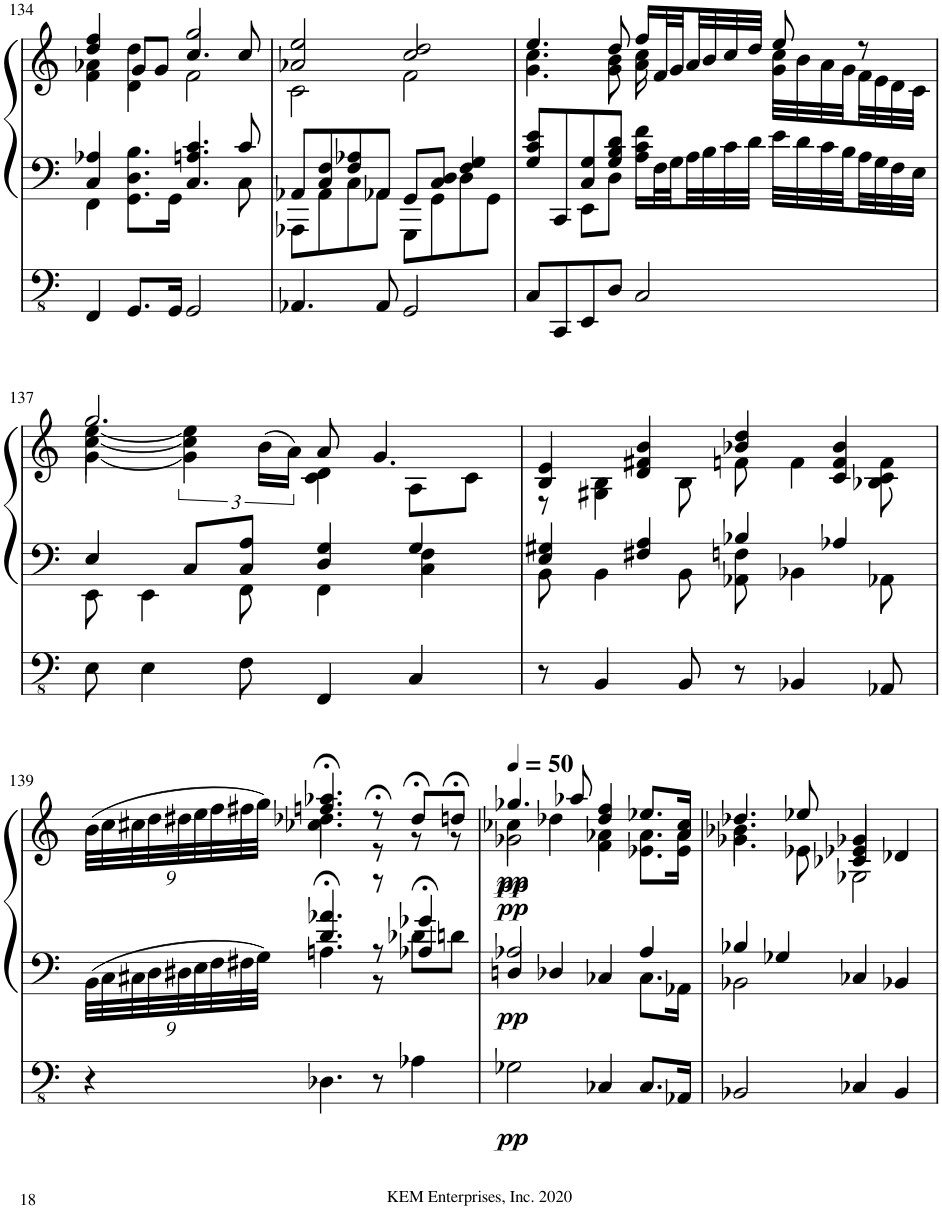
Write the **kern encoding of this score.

**kern	**kern	**kern	**dynam
*part1	*part1	*part1	*part1
*staff3	*staff2	*staff1	*staff1/2/3
*I"Pipe Organ	*	*	*
*I'Org.	*	*	*
!!LO:PB:g=z
*clefFv4	*clefF4	*clefG2	*
*k[]	*k[]	*k[]	*
*M4/4	*M4/4	*M4/4	*
=134	=134	=134	=134
*	*^	*^	*
*	*	*	*	*^	*
4FFF/	4C/ 4A-X/	4FF\	4dd/ 4ff/	4f\ 4a-X\	4ryy	.
8.GGG/L	8.GG\ 8.D\ 8.B\L	4ryy	4dd\	8g/L	4d\	.
.	.	.	.	8g/J	.	.
16GGG/Jk	16GG\Jk	.	.	.	.	.
2GGG/	4.An/ 4.c/	4.C/	2gg/	2f\	4.cc/	.
.	8c/	8C\	.	.	8cc/	.
*	*	*	*	*v	*v	*
=135	=135	=135	=135	=135	=135
4.AAA-X/	8AA-X/L	8AAA-X\L	2a-X/ 2ee/	2c\	.
.	8C/ 8F/	8AA-\	.	.	.
.	8F/ 8A-X/	8C\	.	.	.
8AAA-/	8AA-/J	8AA-X\J	.	.	.
2GGG/	8GG/L	8GGG\L	2cc/ 2dd/	2f\	.
.	8C/ 8D/J	8GG\	.	.	.
.	4F/ 4G/	8D\	.	.	.
.	.	8GG\J	.	.	.
=136	=136	=136	=136	=136	=136
8CC/L	8G/ 8c/ 8e/L	4ryy	4.ee/	4.g\ 4.cc\	.
8CCC/	8CC/	.	.	.	.
8EEE/	8C/ 8G/	8EE\L	.	.	.
8DD/J	8G/ 8B/ 8d/J	8D\J	8dd/	8g\ 8b\	.
2CC/	16A\ 16c\ 16f\LL	2ryy	16ff/LL	16a\ 16cc\	.
.	32F\L	.	32f/L	8.ryy	.
.	32G\	.	32g/	.	.
.	32A\	.	32a/	.	.
.	32B\	.	32b/	.	.
.	32c\	.	32cc/	.	.
.	32d\JJJ	.	32dd/JJJ	.	.
.	32e\LLL	.	8ee/	32g\ 32cc\LLL	.
.	32d\	.	.	32b\	.
.	32c\	.	.	32a\	.
.	32B\	.	.	32g\	.
.	32A\	.	8r	32f\	.
.	32G\	.	.	32e\	.
.	32F\	.	.	32d\	.
.	32E\JJJ	.	.	32c\JJJ	.
!!LO:LB:g=z
=137	=137	=137	=137	=137	=137
*	*	*	*	*^	*
8EE\	4E/	8EE\	2.gg/	[4cc\ [4ee\	[4g\	.
4EE\	.	4EE\	.	.	.	.
.	8C/L	.	.	6g\] 6cc\] 6ee\]	4ryy	.
8FF\	8C/ 8A/J	8FF\	.	.	.	.
.	.	.	.	(>24b\LL	.	.
.	.	.	.	24a\JJ)	.	.
4FFF/	4D/ 4G/	4FF\	.	8a/	4c\ 4d\	.
.	.	.	.	4.g/	.	.
4CC/	4C\ 4F\	4G/	8A\L	.	4ryy	.
.	.	.	8c\J	.	.	.
*	*	*	*	*v	*v	*
=138	=138	=138	=138	=138	=138
8r	8BB\	4E/ 4G#X/	4B/ 4e/	8r	.
4BBB/	4BB\	.	.	4G#X\ 4B\	.
.	.	4F#X/ 4A/	4d/ 4f#X/ 4b/	.	.
8BBB/	8BB\	.	.	8B\	.
8r	4B-X/	8AA-X\ 8Fn\	4b-X/ 4dd/	8fn\	.
4BBB-X/	.	4BB-X\	.	4f\	.
.	4A-X/	.	4c/ 4f/ 4b-/	.	.
8AAA-X/	.	8AA-X\	.	8B-X\ 8c\ 8f\	.
*	*v	*v	*	*	*
*	*	*v	*v	*
!!LO:LB:g=z
=139	=139	=139	=139
*	*Xbrackettup	*Xbrackettup	*
*	*^	*^	*
*	*	*^	*	*^	*
4r	36BB\LLL	2.ryy	4ryy	(36b\LLL	4ryy	4ryy	.
.	36C\	.	.	36cc\	.	.	.
.	36C#X\	.	.	36cc#X\	.	.	.
.	36D\	.	.	36dd\	.	.	.
.	36D#X\	.	.	36dd#X\	.	.	.
.	36E\	.	.	36ee\	.	.	.
.	36F\	.	.	36ff\	.	.	.
.	36F#X\	.	.	36ff#X\	.	.	.
.	36G\JJJ	.	.	36gg\JJJ)	.	.	.
4.DD-X\	4.d/;< 4.a-X/;<	.	4.An\	4.ffn/;< 4.aa-X/;<	4.dd-X\	4.cc-X\	.
8r	8r	.	8r	8r;<	8r	8r	.
4AA-X\	4A-X/	8d-X\L	4g-X;</	8dd-/L	8r;<	4ryy	.
.	.	8dn\J	.	8ddn/J	8r;<	.	.
=140	=140	=140	=140	=140	=140	=140	=140
*	*	*	*	*MM50	*	*	*
!	!	!	!	!	!	!	!LO:DY:b=3
!	!	!	!	!	!	!	!LO:DY:n=1:b=2
!	!	!	!	!	!	!	!LO:DY:n=2:a=2
!	!	!	!	!	!	!	!LO:DY:n=3:b
!	!	!	!	!	!	!	!LO:DY:n=4:b
2GG-X\	2A-X/	2.ryy	4Dn/	4.gg-X/	4cc-X\	2g-X\	pp pp pp pp pp
.	.	.	4D-X/	.	4dd-X\	.	.
.	.	.	.	8aa-X/	.	.	.
4CC-X/	4C-X/	.	2ryy	4dd-/ 4ff/	4f\ 4a-X\	2ryy	.
8.CC-/L	4A-/	8.C-\L	.	8.ee-X/L	8.e-X\ 8.a-\L	.	.
16AAA-X/Jk	.	16AA-X\Jk	.	16a-/ 16cc-/Jk	16e-\ 16a-\Jk	.	.
*	*	*v	*v	*	*	*	*
=141	=141	=141	=141	=141	=141	=141
2BBB-X/	4B-X/	2BB-X\	4.dd-X/	4.g-X\	4.b-X\	.
.	4G-X/	.	.	.	.	.
.	.	.	8ee-X/	8e-X\	8ryy	.
4CC-X/	4C-X/	2ryy	4e-X/	2G-X\	4c-X/ 4g-X/	.
4BBB-/	4BB-X/	.	4d-X/	.	4ryy	.
*	*v	*v	*	*	*	*
*	*	*v	*v	*v	*
=	=	=	=
*-	*-	*-	*-
